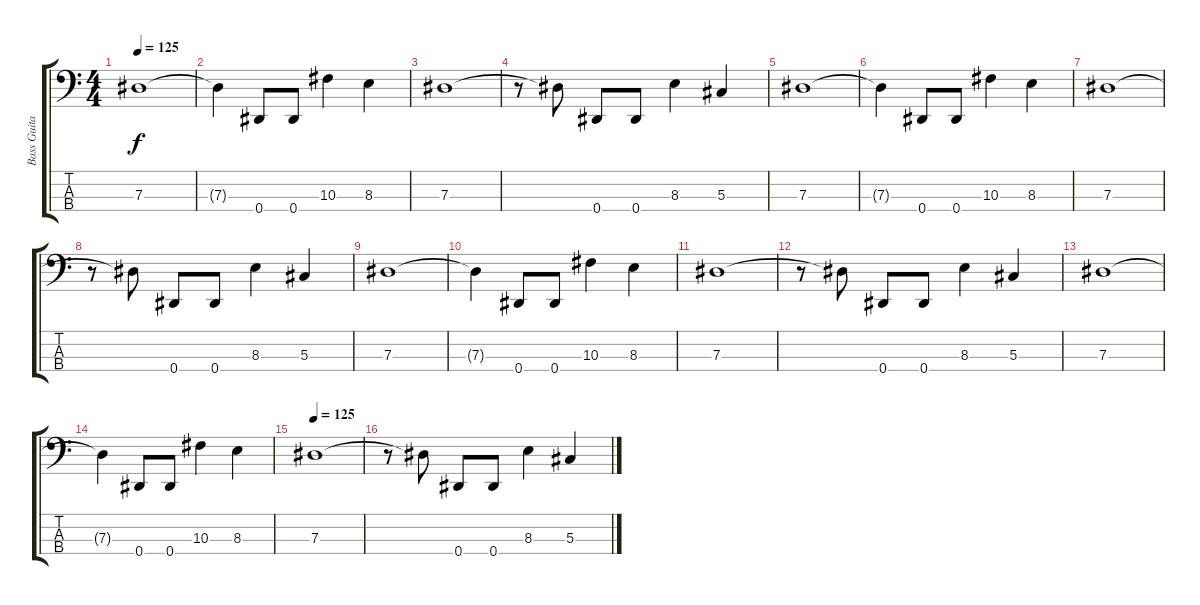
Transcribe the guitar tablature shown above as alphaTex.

\track ("Bass Guitar" "Bass Guita") {instrument electricbasspick}
\staff {score tabs}
\tuning (Gb2 Db2 Ab1 Eb1) {hide}
\ts (4 4)
\tempo 125
\clef f4
\ks c
7.3.1{dy f} |
7.3{t}.4 0.4.8 0.4.8 10.3.4 8.3.4 |
7.3.1 |
r.8 7.3{t}.8 0.4.8 0.4.8 8.3.4 5.3.4 |
7.3.1 |
7.3{t}.4 0.4.8 0.4.8 10.3.4 8.3.4 |
7.3.1 |
r.8 7.3{t}.8 0.4.8 0.4.8 8.3.4 5.3.4 |
7.3.1 |
7.3{t}.4 0.4.8 0.4.8 10.3.4 8.3.4 |
7.3.1 |
r.8 7.3{t}.8 0.4.8 0.4.8 8.3.4 5.3.4 |
7.3.1 |
7.3{t}.4 0.4.8 0.4.8 10.3.4 8.3.4 |
\tempo 125
7.3.1 |
r.8 7.3{t}.8 0.4.8 0.4.8 8.3.4 5.3.4
